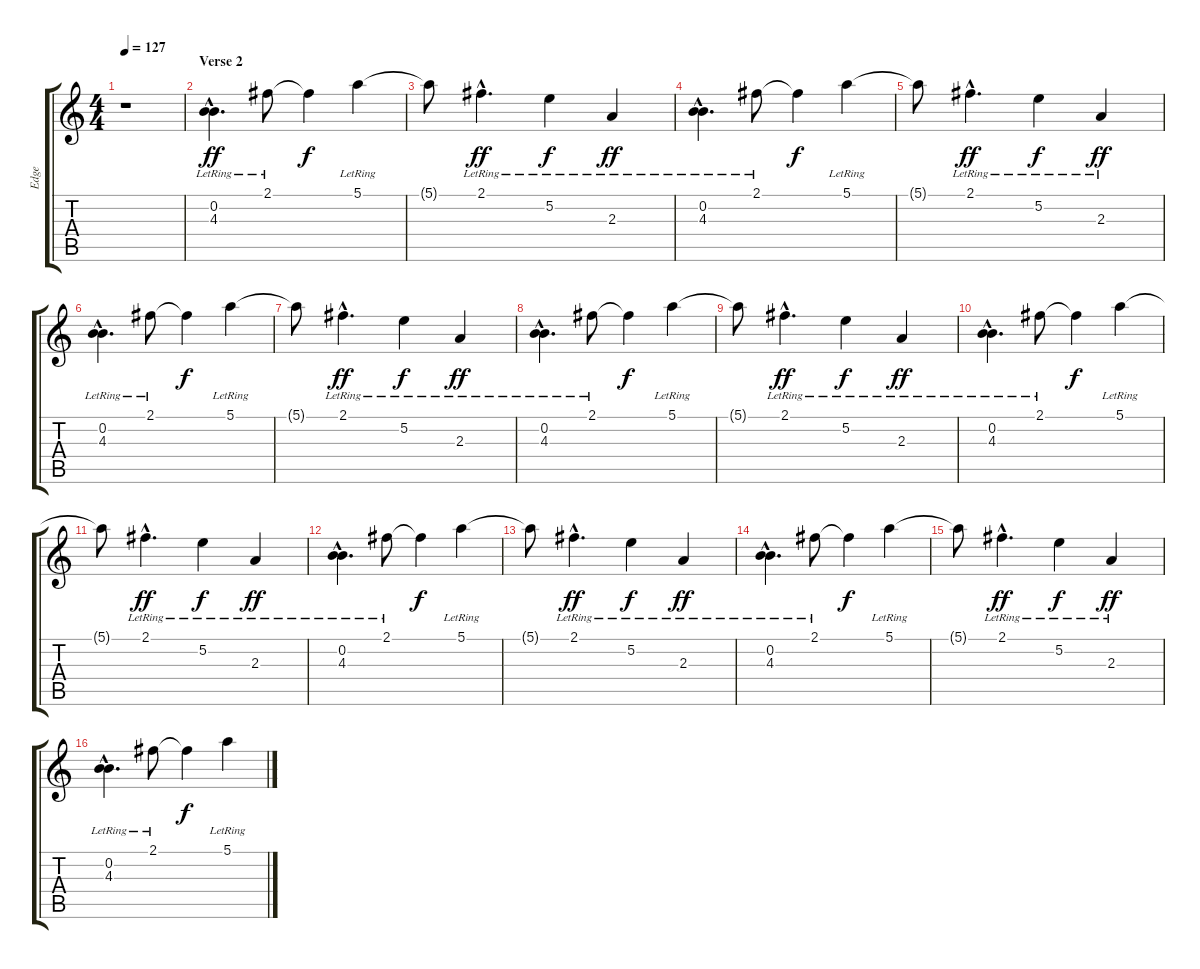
\track ("Edge" "Edge") {instrument acousticguitarsteel}
\staff {score tabs}
\tuning (E4 B3 G3 D3 A2 E2) {hide}
\ts (4 4)
\tempo 127
\clef g2
\ks c
r.1{dy ff} |
\section ("" "Verse 2")
(0.2{hac lr} 4.3{hac lr}).4{d} 2.1{lr}.8 2.1{t}.4{dy f} 5.1{lr}.4 |
5.1{t}.8 2.1{hac lr}.4{d dy ff} 5.2{lr}.4{dy f} 2.3{lr}.4{dy ff} |
(0.2{hac lr} 4.3{hac lr}).4{d} 2.1{lr}.8 2.1{t}.4{dy f} 5.1{lr}.4 |
5.1{t}.8 2.1{hac lr}.4{d dy ff} 5.2{lr}.4{dy f} 2.3{lr}.4{dy ff} |
(0.2{hac lr} 4.3{hac lr}).4{d} 2.1{lr}.8 2.1{t}.4{dy f} 5.1{lr}.4 |
5.1{t}.8 2.1{hac lr}.4{d dy ff} 5.2{lr}.4{dy f} 2.3{lr}.4{dy ff} |
(0.2{hac lr} 4.3{hac lr}).4{d} 2.1{lr}.8 2.1{t}.4{dy f} 5.1{lr}.4 |
5.1{t}.8 2.1{hac lr}.4{d dy ff} 5.2{lr}.4{dy f} 2.3{lr}.4{dy ff} |
(0.2{hac lr} 4.3{hac lr}).4{d} 2.1{lr}.8 2.1{t}.4{dy f} 5.1{lr}.4 |
5.1{t}.8 2.1{hac lr}.4{d dy ff} 5.2{lr}.4{dy f} 2.3{lr}.4{dy ff} |
(0.2{hac lr} 4.3{hac lr}).4{d} 2.1{lr}.8 2.1{t}.4{dy f} 5.1{lr}.4 |
5.1{t}.8 2.1{hac lr}.4{d dy ff} 5.2{lr}.4{dy f} 2.3{lr}.4{dy ff} |
(0.2{hac lr} 4.3{hac lr}).4{d} 2.1{lr}.8 2.1{t}.4{dy f} 5.1{lr}.4 |
5.1{t}.8 2.1{hac lr}.4{d dy ff} 5.2{lr}.4{dy f} 2.3{lr}.4{dy ff} |
(0.2{hac lr} 4.3{hac lr}).4{d} 2.1{lr}.8 2.1{t}.4{dy f} 5.1{lr}.4
